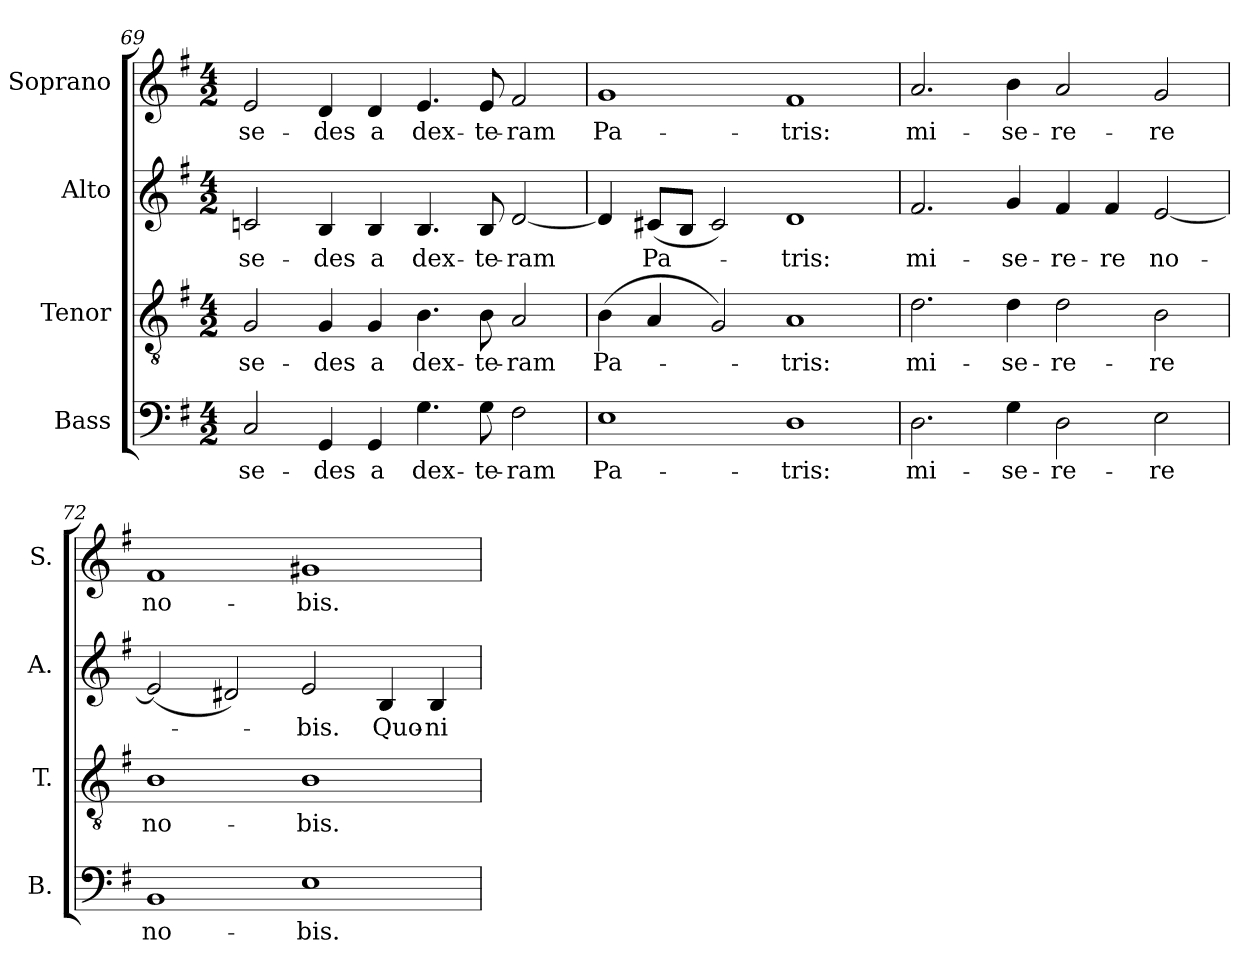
**kern	**text	**kern	**text	**kern	**text	**kern	**text
*part4	*part4	*part3	*part3	*part2	*part2	*part1	*part1
*staff4	*staff4	*staff3	*staff3	*staff2	*staff2	*staff1	*staff1
*I"Bass	*	*I"Tenor	*	*I"Alto	*	*I"Soprano	*
*I'B.	*	*I'T.	*	*I'A.	*	*I'S.	*
*clefF4	*	*clefGv2	*	*clefG2	*	*clefG2	*
*	*	*ITrd7c12	*	*	*	*	*
*k[f#]	*	*k[f#]	*	*k[f#]	*	*k[f#]	*
*G:	*	*G:	*	*G:	*	*G:	*
*M4/2	*	*M4/2	*	*M4/2	*	*M4/2	*
=69	=69	=69	=69	=69	=69	=69	=69
!	!LO:LY:b:color=#000000	!	!	!	!	!	!
!	!	!	!LO:LY:b:color=#000000	!	!	!	!
!	!	!	!	!	!LO:LY:b:color=#000000	!	!
!	!	!	!	!	!	!	!LO:LY:b:color=#000000
2Ci/	se-	2GGi/	se-	2cni/	se-	2ei/	se-
!	!LO:LY:b:color=#000000	!	!	!	!	!	!
!	!	!	!LO:LY:b:color=#000000	!	!	!	!
!	!	!	!	!	!LO:LY:b:color=#000000	!	!
!	!	!	!	!	!	!	!LO:LY:b:color=#000000
4GGi/	-des	4GGi/	-des	4Bi/	-des	4di/	-des
!	!LO:LY:b:color=#000000	!	!	!	!	!	!
!	!	!	!LO:LY:b:color=#000000	!	!	!	!
!	!	!	!	!	!LO:LY:b:color=#000000	!	!
!	!	!	!	!	!	!	!LO:LY:b:color=#000000
4GGi/	a	4GGi/	a	4Bi/	a	4di/	a
!	!LO:LY:b:color=#000000	!	!	!	!	!	!
!	!	!	!LO:LY:b:color=#000000	!	!	!	!
!	!	!	!	!	!LO:LY:b:color=#000000	!	!
!	!	!	!	!	!	!	!LO:LY:b:color=#000000
4.Gi\	dex-	4.BBi\	dex-	4.Bi/	dex-	4.ei/	dex-
!	!LO:LY:b:color=#000000	!	!	!	!	!	!
!	!	!	!LO:LY:b:color=#000000	!	!	!	!
!	!	!	!	!	!LO:LY:b:color=#000000	!	!
!	!	!	!	!	!	!	!LO:LY:b:color=#000000
8Gi\	-te-	8BBi\	-te-	8Bi/	-te-	8ei/	-te-
!	!LO:LY:b:color=#000000	!	!	!	!	!	!
!	!	!	!LO:LY:b:color=#000000	!	!	!	!
!	!	!	!	!	!LO:LY:b:color=#000000	!	!
!	!	!	!	!	!	!	!LO:LY:b:color=#000000
2F#i\	-ram	2AAi/	-ram	[2di/	-ram	2f#i/	-ram
=70	=70	=70	=70	=70	=70	=70	=70
!	!LO:LY:b:color=#000000	!	!	!	!	!	!
!	!	!	!LO:LY:b:color=#000000	!	!	!	!
!	!	!	!	!	!	!	!LO:LY:b:color=#000000
1Ei	Pa-	(4BBi\	Pa-	4di/]	.	1gi	Pa-
!	!	!	!	!	!LO:LY:b:color=#000000	!	!
.	.	4AAi/	.	(8c#Xi/L	Pa-	.	.
.	.	.	.	8Bi/J	.	.	.
.	.	2GGi/)	.	2c#i/)	.	.	.
!	!LO:LY:b:color=#000000	!	!	!	!	!	!
!	!	!	!LO:LY:b:color=#000000	!	!	!	!
!	!	!	!	!	!LO:LY:b:color=#000000	!	!
!	!	!	!	!	!	!	!LO:LY:b:color=#000000
1Di	-tris:	1AAi	-tris:	1di	-tris:	1f#i	-tris:
!!LO:LB:g=z
=71	=71	=71	=71	=71	=71	=71	=71
!	!LO:LY:b:color=#000000	!	!	!	!	!	!
!	!	!	!LO:LY:b:color=#000000	!	!	!	!
!	!	!	!	!	!LO:LY:b:color=#000000	!	!
!	!	!	!	!	!	!	!LO:LY:b:color=#000000
2.Di\	mi-	2.Di\	mi-	2.f#i/	mi-	2.ai/	mi-
!	!LO:LY:b:color=#000000	!	!	!	!	!	!
!	!	!	!LO:LY:b:color=#000000	!	!	!	!
!	!	!	!	!	!LO:LY:b:color=#000000	!	!
!	!	!	!	!	!	!	!LO:LY:b:color=#000000
4Gi\	-se-	4Di\	-se-	4gi/	-se-	4bi\	-se-
!	!LO:LY:b:color=#000000	!	!	!	!	!	!
!	!	!	!LO:LY:b:color=#000000	!	!	!	!
!	!	!	!	!	!LO:LY:b:color=#000000	!	!
!	!	!	!	!	!	!	!LO:LY:b:color=#000000
2Di\	-re-	2Di\	-re-	4f#i/	-re-	2ai/	-re-
!	!	!	!	!	!LO:LY:b:color=#000000	!	!
.	.	.	.	4f#i/	-re	.	.
!	!LO:LY:b:color=#000000	!	!	!	!	!	!
!	!	!	!LO:LY:b:color=#000000	!	!	!	!
!	!	!	!	!	!LO:LY:b:color=#000000	!	!
!	!	!	!	!	!	!	!LO:LY:b:color=#000000
2Ei\	-re	2BBi\	-re	[2ei/	no-	2gi/	-re
=72	=72	=72	=72	=72	=72	=72	=72
!	!LO:LY:b:color=#000000	!	!	!	!	!	!
!	!	!	!LO:LY:b:color=#000000	!	!	!	!
!	!	!	!	!	!	!	!LO:LY:b:color=#000000
1BBi	no-	1BBi	no-	(2ei/]	.	1f#i	no-
.	.	.	.	2d#Xi/)	.	.	.
!	!LO:LY:b:color=#000000	!	!	!	!	!	!
!	!	!	!LO:LY:b:color=#000000	!	!	!	!
!	!	!	!	!	!LO:LY:b:color=#000000	!	!
!	!	!	!	!	!	!	!LO:LY:b:color=#000000
1Ei	-bis.	1BBi	-bis.	2ei/	-bis.	1g#Xi	-bis.
!	!	!	!	!	!LO:LY:b:color=#000000	!	!
.	.	.	.	4Bi/	Quo-	.	.
!	!	!	!	!	!LO:LY:b:color=#000000	!	!
.	.	.	.	4Bi/	-ni-	.	.
=	=	=	=	=	=	=	=
*-	*-	*-	*-	*-	*-	*-	*-
